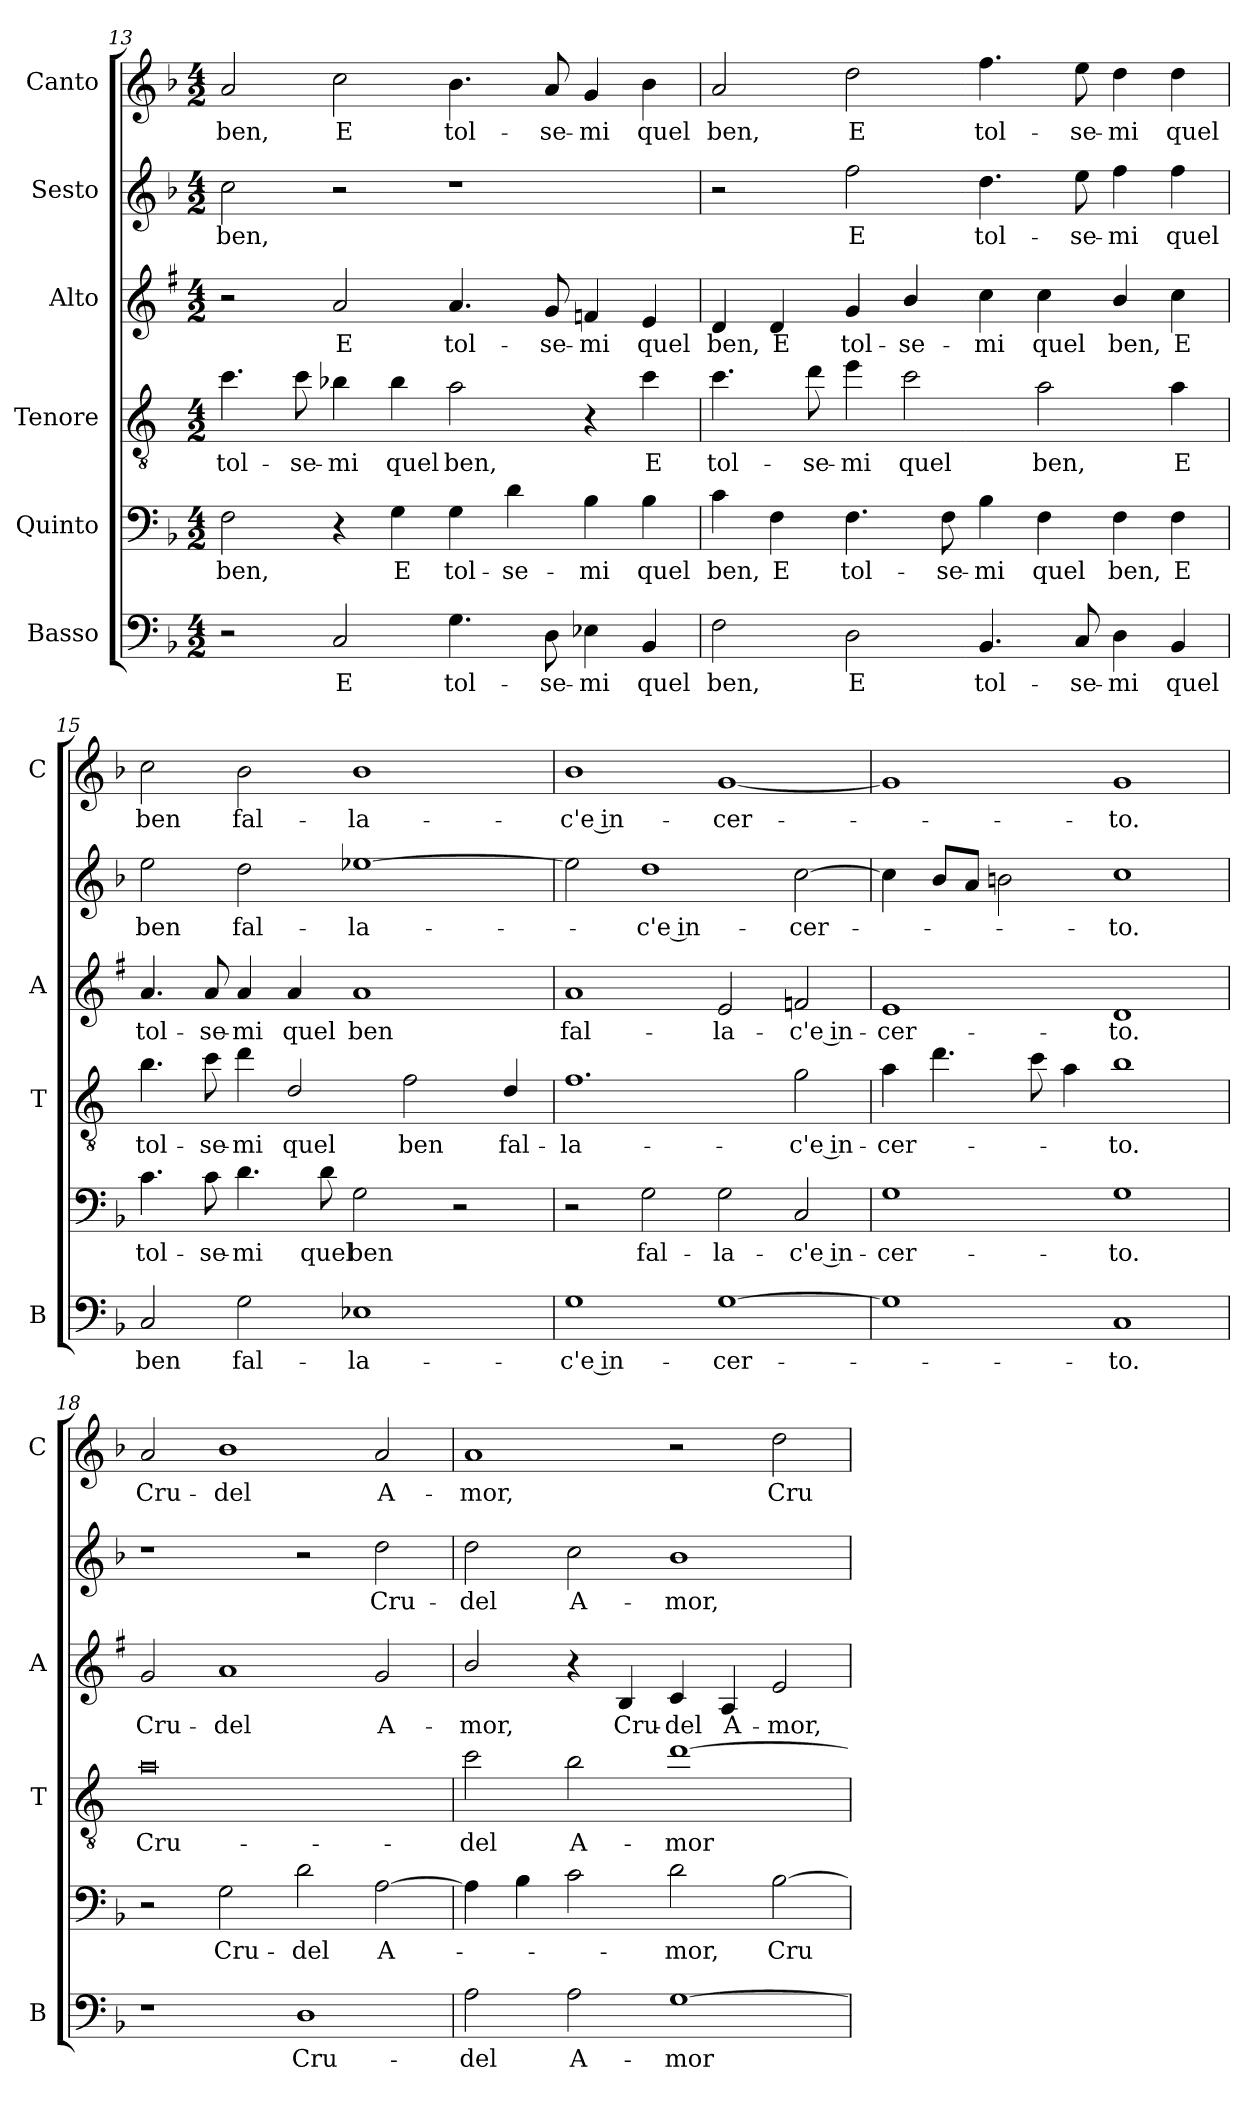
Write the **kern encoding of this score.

**kern	**text	**kern	**text	**kern	**text	**kern	**text	**kern	**text	**kern	**text
*part6	*part6	*part5	*part5	*part4	*part4	*part3	*part3	*part2	*part2	*part1	*part1
*staff6	*staff6	*staff5	*staff5	*staff4	*staff4	*staff3	*staff3	*staff2	*staff2	*staff1	*staff1
*I"Basso	*	*I"Quinto	*	*I"Tenore	*	*I"Alto	*	*I"Sesto	*	*I"Canto	*
*I'B	*	*	*	*I'T	*	*I'A	*	*	*	*I'C	*
*clefF4	*	*clefF4	*	*clefGv2	*	*clefG2	*	*clefG2	*	*clefG2	*
*	*	*	*	*ITrd4c7	*	*ITrd1c2	*	*	*	*	*
*k[b-]	*	*k[b-]	*	*k[b-]	*	*k[b-]	*	*k[b-]	*	*k[b-]	*
*F:	*	*F:	*	*F:	*	*F:	*	*F:	*	*F:	*
*M4/2	*	*M4/2	*	*M4/2	*	*M4/2	*	*M4/2	*	*M4/2	*
=13	=13	=13	=13	=13	=13	=13	=13	=13	=13	=13	=13
!	!	!	!LO:LY:b	!	!LO:LY:b	!	!	!	!LO:LY:b	!	!LO:LY:b
2r	.	2F\	ben,	4.f\	tol-	2r	.	2cc\	ben,	2a/	ben,
!	!	!	!	!	!LO:LY:b	!	!	!	!	!	!
.	.	.	.	8f\	-se-	.	.	.	.	.	.
!	!LO:LY:b	!	!	!	!LO:LY:b	!	!LO:LY:b	!	!	!	!LO:LY:b
2C/	E	4r	.	4e-X\	-mi	2g/	E	2r	.	2cc\	E
!	!	!	!LO:LY:b	!	!LO:LY:b	!	!	!	!	!	!
.	.	4G\	E	4e-\	quel	.	.	.	.	.	.
!	!LO:LY:b	!	!LO:LY:b	!	!LO:LY:b	!	!LO:LY:b	!	!	!	!LO:LY:b
4.G\	tol-	4G\	tol-	2d\	ben,	4.g/	tol-	1r	.	4.b-\	tol-
!	!	!	!LO:LY:b	!	!	!	!	!	!	!	!
.	.	4d\	-se-	.	.	.	.	.	.	.	.
!	!LO:LY:b	!	!	!	!	!	!LO:LY:b	!	!	!	!LO:LY:b
8D\	-se-	.	.	.	.	8f/	-se-	.	.	8a/	-se-
!	!LO:LY:b	!	!LO:LY:b	!	!	!	!LO:LY:b	!	!	!	!LO:LY:b
4E-X\	-mi	4B-\	-mi	4r	.	4e-X/	-mi	.	.	4g/	-mi
!	!LO:LY:b	!	!LO:LY:b	!	!LO:LY:b	!	!LO:LY:b	!	!	!	!LO:LY:b
4BB-/	quel	4B-\	quel	4f\	E	4d/	quel	.	.	4b-\	quel
=14	=14	=14	=14	=14	=14	=14	=14	=14	=14	=14	=14
!	!LO:LY:b	!	!LO:LY:b	!	!LO:LY:b	!	!LO:LY:b	!	!	!	!LO:LY:b
2F\	ben,	4c\	ben,	4.f\	tol-	4c/	ben,	2r	.	2a/	ben,
!	!	!	!LO:LY:b	!	!	!	!LO:LY:b	!	!	!	!
.	.	4F\	E	.	.	4c/	E	.	.	.	.
!	!	!	!	!	!LO:LY:b	!	!	!	!	!	!
.	.	.	.	8g\	-se-	.	.	.	.	.	.
!	!LO:LY:b	!	!LO:LY:b	!	!LO:LY:b	!	!LO:LY:b	!	!LO:LY:b	!	!LO:LY:b
2D\	E	4.F\	tol-	4a\	-mi	4f/	tol-	2ff\	E	2dd\	E
!	!	!	!	!	!LO:LY:b	!	!LO:LY:b	!	!	!	!
.	.	.	.	2f\	quel	4a/	-se-	.	.	.	.
!	!	!	!LO:LY:b	!	!	!	!	!	!	!	!
.	.	8F\	-se-	.	.	.	.	.	.	.	.
!	!LO:LY:b	!	!LO:LY:b	!	!	!	!LO:LY:b	!	!LO:LY:b	!	!LO:LY:b
4.BB-/	tol-	4B-\	-mi	.	.	4b-\	-mi	4.dd\	tol-	4.ff\	tol-
!	!	!	!LO:LY:b	!	!LO:LY:b	!	!LO:LY:b	!	!	!	!
.	.	4F\	quel	2d\	ben,	4b-\	quel	.	.	.	.
!	!LO:LY:b	!	!	!	!	!	!	!	!LO:LY:b	!	!LO:LY:b
8C/	-se-	.	.	.	.	.	.	8ee\	-se-	8ee\	-se-
!	!LO:LY:b	!	!LO:LY:b	!	!	!	!LO:LY:b	!	!LO:LY:b	!	!LO:LY:b
4D\	-mi	4F\	ben,	.	.	4a/	ben,	4ff\	-mi	4dd\	-mi
!	!LO:LY:b	!	!LO:LY:b	!	!LO:LY:b	!	!LO:LY:b	!	!LO:LY:b	!	!LO:LY:b
4BB-/	quel	4F\	E	4d\	E	4b-\	E	4ff\	quel	4dd\	quel
!!LO:LB:g=z
=15	=15	=15	=15	=15	=15	=15	=15	=15	=15	=15	=15
!	!LO:LY:b	!	!LO:LY:b	!	!LO:LY:b	!	!LO:LY:b	!	!LO:LY:b	!	!LO:LY:b
2C/	ben	4.c\	tol-	4.e\	tol-	4.g/	tol-	2ee\	ben	2cc\	ben
!	!	!	!LO:LY:b	!	!LO:LY:b	!	!LO:LY:b	!	!	!	!
.	.	8c\	-se-	8f\	-se-	8g/	-se-	.	.	.	.
!	!LO:LY:b	!	!LO:LY:b	!	!LO:LY:b	!	!LO:LY:b	!	!LO:LY:b	!	!LO:LY:b
2G\	fal-	4.d\	-mi	4g\	-mi	4g/	-mi	2dd\	fal-	2b-\	fal-
!	!	!	!	!	!LO:LY:b	!	!LO:LY:b	!	!	!	!
.	.	.	.	2G/	quel	4g/	quel	.	.	.	.
!	!	!	!LO:LY:b	!	!	!	!	!	!	!	!
.	.	8d\	quel	.	.	.	.	.	.	.	.
!	!LO:LY:b	!	!LO:LY:b	!	!	!	!LO:LY:b	!	!LO:LY:b	!	!LO:LY:b
1E-X	-la-	2G\	ben	.	.	1g	ben	[1ee-X	-la-	1b-	-la-
!	!	!	!	!	!LO:LY:b	!	!	!	!	!	!
.	.	.	.	2B-\	ben	.	.	.	.	.	.
.	.	2r	.	.	.	.	.	.	.	.	.
!	!	!	!	!	!LO:LY:b	!	!	!	!	!	!
.	.	.	.	4G/	fal-	.	.	.	.	.	.
=16	=16	=16	=16	=16	=16	=16	=16	=16	=16	=16	=16
!	!LO:LY:b	!	!	!	!LO:LY:b	!	!LO:LY:b	!	!	!	!LO:LY:b
1G	-c'e in-	2r	.	1.B-	-la-	1g	fal-	2ee-\]	.	1b-	-c'e in-
!	!	!	!LO:LY:b	!	!	!	!	!	!LO:LY:b	!	!
.	.	2G\	fal-	.	.	.	.	1dd	-c'e in-	.	.
!	!LO:LY:b	!	!LO:LY:b	!	!	!	!LO:LY:b	!	!	!	!LO:LY:b
[1G	-cer-	2G\	-la-	.	.	2d/	-la-	.	.	[1g	-cer-
!	!	!	!LO:LY:b	!	!LO:LY:b	!	!LO:LY:b	!	!LO:LY:b	!	!
.	.	2C/	-c'e in-	2c\	-c'e in-	2e-X/	-c'e in-	[2cc\	-cer-	.	.
=17	=17	=17	=17	=17	=17	=17	=17	=17	=17	=17	=17
!	!	!	!LO:LY:b	!	!LO:LY:b	!	!LO:LY:b	!	!	!	!
1G]	.	1G	-cer-	4d\	-cer-	1d	-cer-	4cc\]	.	1g]	.
.	.	.	.	4.g\	.	.	.	8b-/L	.	.	.
.	.	.	.	.	.	.	.	8a/J	.	.	.
.	.	.	.	.	.	.	.	2bn\	.	.	.
.	.	.	.	8f\	.	.	.	.	.	.	.
.	.	.	.	4d\	.	.	.	.	.	.	.
!	!LO:LY:b	!	!LO:LY:b	!	!LO:LY:b	!	!LO:LY:b	!	!LO:LY:b	!	!LO:LY:b
1C	-to.	1G	-to.	1e	-to.	1c	-to.	1cc	-to.	1g	-to.
=18	=18	=18	=18	=18	=18	=18	=18	=18	=18	=18	=18
!	!	!	!	!	!LO:LY:b	!	!LO:LY:b	!	!	!	!LO:LY:b
1r	.	2r	.	0d	Cru-	2f/	Cru-	1r	.	2a/	Cru-
!	!	!	!LO:LY:b	!	!	!	!LO:LY:b	!	!	!	!LO:LY:b
.	.	2G\	Cru-	.	.	1g	-del	.	.	1b-	-del
!	!LO:LY:b	!	!LO:LY:b	!	!	!	!	!	!	!	!
1D	Cru-	2d\	-del	.	.	.	.	2r	.	.	.
!	!	!	!LO:LY:b	!	!	!	!LO:LY:b	!	!LO:LY:b	!	!LO:LY:b
.	.	[2A\	A-	.	.	2f/	A-	2dd\	Cru-	2a/	A-
=19	=19	=19	=19	=19	=19	=19	=19	=19	=19	=19	=19
!	!LO:LY:b	!	!	!	!LO:LY:b	!	!LO:LY:b	!	!LO:LY:b	!	!LO:LY:b
2A\	-del	4A\]	.	2f\	-del	2a/	-mor,	2dd\	-del	1a	-mor,
.	.	4B-\	.	.	.	.	.	.	.	.	.
!	!LO:LY:b	!	!	!	!LO:LY:b	!	!	!	!LO:LY:b	!	!
2A\	A-	2c\	.	2e\	A-	4r	.	2cc\	A-	.	.
!	!	!	!	!	!	!	!LO:LY:b	!	!	!	!
.	.	.	.	.	.	4A/	Cru-	.	.	.	.
!	!LO:LY:b	!	!LO:LY:b	!	!LO:LY:b	!	!LO:LY:b	!	!LO:LY:b	!	!
[1G	-mor	2d\	-mor,	[1g	-mor	4B-/	-del	1b-	-mor,	2r	.
!	!	!	!	!	!	!	!LO:LY:b	!	!	!	!
.	.	.	.	.	.	4G/	A-	.	.	.	.
!	!	!	!LO:LY:b	!	!	!	!LO:LY:b	!	!	!	!LO:LY:b
.	.	[2B-\	Cru-	.	.	2d/	-mor,	.	.	2dd\	Cru-
=	=	=	=	=	=	=	=	=	=	=	=
*-	*-	*-	*-	*-	*-	*-	*-	*-	*-	*-	*-
